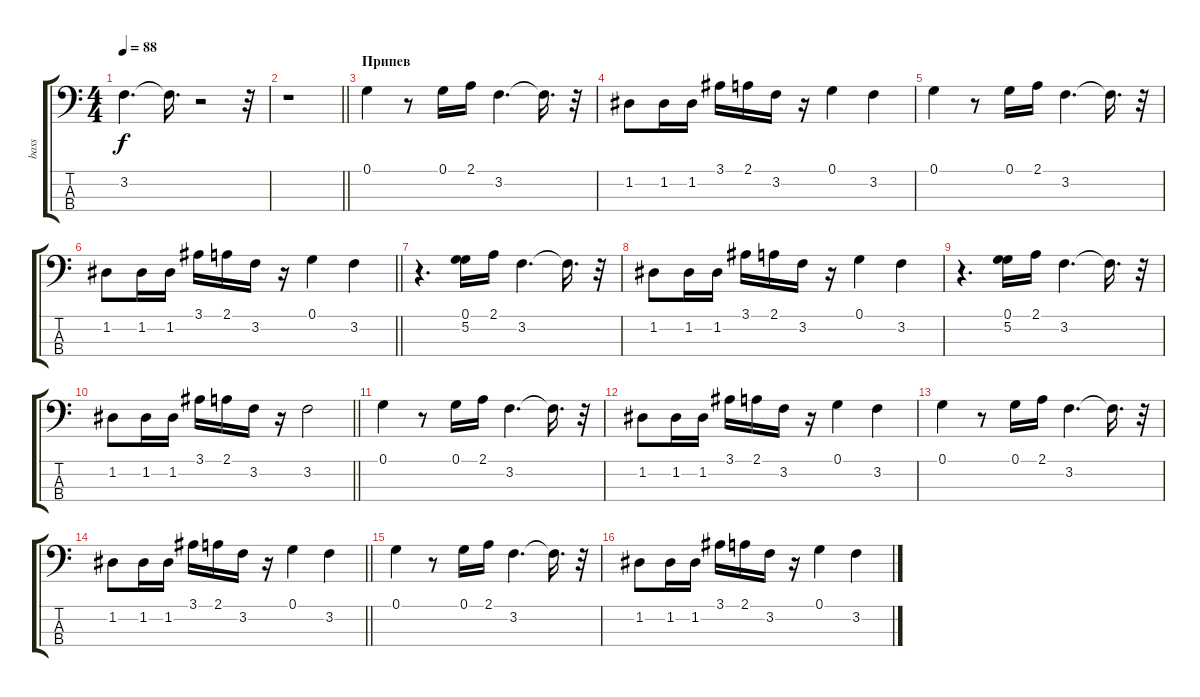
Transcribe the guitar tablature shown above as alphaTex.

\track ("bass" "bass") {instrument electricbasspick}
\staff {score tabs}
\tuning (G2 D2 A1 E1) {hide}
\ts (4 4)
\tempo 88
\clef f4
\ks c
3.2.4{d dy f} 3.2{t}.16{d} r.2 r.32 |
\barLineRight lightlight
r.1 |
\section ("" "Припев")
0.1.4 r.8 0.1.16 2.1.16 3.2.4{d} 3.2{t}.16{d} r.32 |
1.2.8 1.2.16 1.2.16 3.1.16 2.1.16 3.2.16 r.16 0.1.4 3.2.4 |
0.1.4 r.8 0.1.16 2.1.16 3.2.4{d} 3.2{t}.16{d} r.32 |
\barLineRight lightlight
1.2.8 1.2.16 1.2.16 3.1.16 2.1.16 3.2.16 r.16 0.1.4 3.2.4 |
r.4{d} (0.1 5.2).16 2.1.16 3.2.4{d} 3.2{t}.16{d} r.32 |
1.2.8 1.2.16 1.2.16 3.1.16 2.1.16 3.2.16 r.16 0.1.4 3.2.4 |
r.4{d} (0.1 5.2).16 2.1.16 3.2.4{d} 3.2{t}.16{d} r.32 |
\barLineRight lightlight
1.2.8 1.2.16 1.2.16 3.1.16 2.1.16 3.2.16 r.16 3.2.2 |
0.1.4 r.8 0.1.16 2.1.16 3.2.4{d} 3.2{t}.16{d} r.32 |
1.2.8 1.2.16 1.2.16 3.1.16 2.1.16 3.2.16 r.16 0.1.4 3.2.4 |
0.1.4 r.8 0.1.16 2.1.16 3.2.4{d} 3.2{t}.16{d} r.32 |
\barLineRight lightlight
1.2.8 1.2.16 1.2.16 3.1.16 2.1.16 3.2.16 r.16 0.1.4 3.2.4 |
0.1.4 r.8 0.1.16 2.1.16 3.2.4{d} 3.2{t}.16{d} r.32 |
1.2.8 1.2.16 1.2.16 3.1.16 2.1.16 3.2.16 r.16 0.1.4 3.2.4
